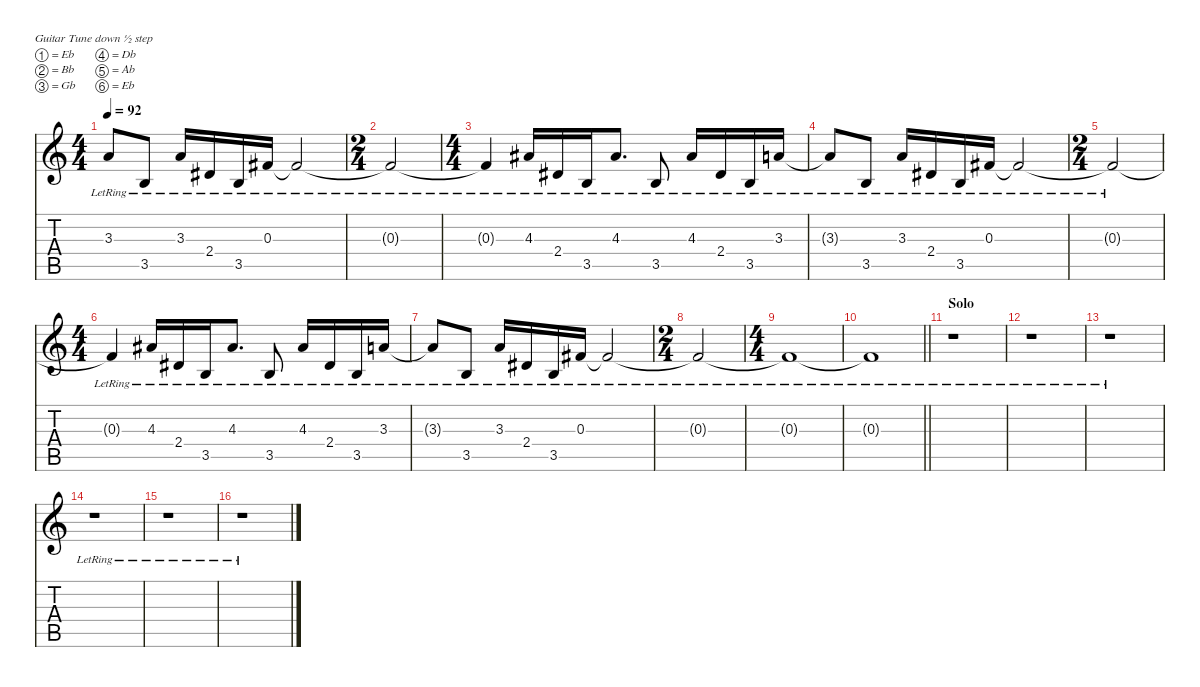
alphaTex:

\defaultSystemsLayout 4
\hideDynamics
\bracketExtendMode nobrackets
\singleTrackTrackNamePolicy hidden
\multiTrackTrackNamePolicy hidden
\otherSystemsTrackNameOrientation horizontal
\track ("Kirk Clean" "el.guit.") {instrument electricguitarclean}
\staff {score tabs}
\tuning (Eb4 Bb3 Gb3 Db3 Ab2 Eb2)
\ts (4 4)
\tempo 92
\clef g2
\ks c
3.3{lr t}.8{dy f beam Up} 3.5{lr}.8{beam Up} 3.3{lr}.16{beam Up} 2.4{lr acc #}.16{beam Up} 3.5{lr}.16{beam Up} 0.3{lr acc #}.16{beam Up} 0.3{lr t acc #}.2{beam Up} |
\ts (2 4)
\beaming (8 2 2 2 2)
0.3{lr t acc #}.2{beam Up} |
\ts (4 4)
\beaming (8 2 2 2 2)
0.3{lr t acc #}.4{beam Up} 4.3{lr acc #}.16{beam Up} 2.4{lr acc #}.16{beam Up} 3.5{lr}.16{beam Up} 4.3{lr acc #}.8{d beam Up} 3.5{lr}.8{beam Up} 4.3{lr acc #}.16{beam Up} 2.4{lr acc #}.16{beam Up} 3.5{lr}.16{beam Up} 3.3{lr}.16{beam Up} |
3.3{lr t}.8{beam Up} 3.5{lr}.8{beam Up} 3.3{lr}.16{beam Up} 2.4{lr acc #}.16{beam Up} 3.5{lr}.16{beam Up} 0.3{lr acc #}.16{beam Up} 0.3{lr t acc #}.2{beam Up} |
\ts (2 4)
\beaming (8 2 2 2 2)
0.3{lr t acc #}.2{beam Up} |
\ts (4 4)
\beaming (8 2 2 2 2)
0.3{lr t acc #}.4{beam Up} 4.3{lr acc #}.16{beam Up} 2.4{lr acc #}.16{beam Up} 3.5{lr}.16{beam Up} 4.3{lr acc #}.8{d beam Up} 3.5{lr}.8{beam Up} 4.3{lr acc #}.16{beam Up} 2.4{lr acc #}.16{beam Up} 3.5{lr}.16{beam Up} 3.3{lr}.16{beam Up} |
3.3{lr t}.8{beam Up} 3.5{lr}.8{beam Up} 3.3{lr}.16{beam Up} 2.4{lr acc #}.16{beam Up} 3.5{lr}.16{beam Up} 0.3{lr acc #}.16{beam Up} 0.3{lr t acc #}.2{beam Up} |
\ts (2 4)
\beaming (8 2 2 2 2)
0.3{lr t acc #}.2{beam Up} |
\ts (4 4)
\beaming (8 2 2 2 2)
0.3{lr t acc #}.1{beam Up} |
\barLineRight lightlight
0.3{lr t acc #}.1{beam Up} |
\section ("" "Solo")
r.1{beam Down} |
r.1{beam Down} |
r.1{beam Down} |
r.1{beam Down} |
r.1{beam Down} |
r.1{beam Down}
